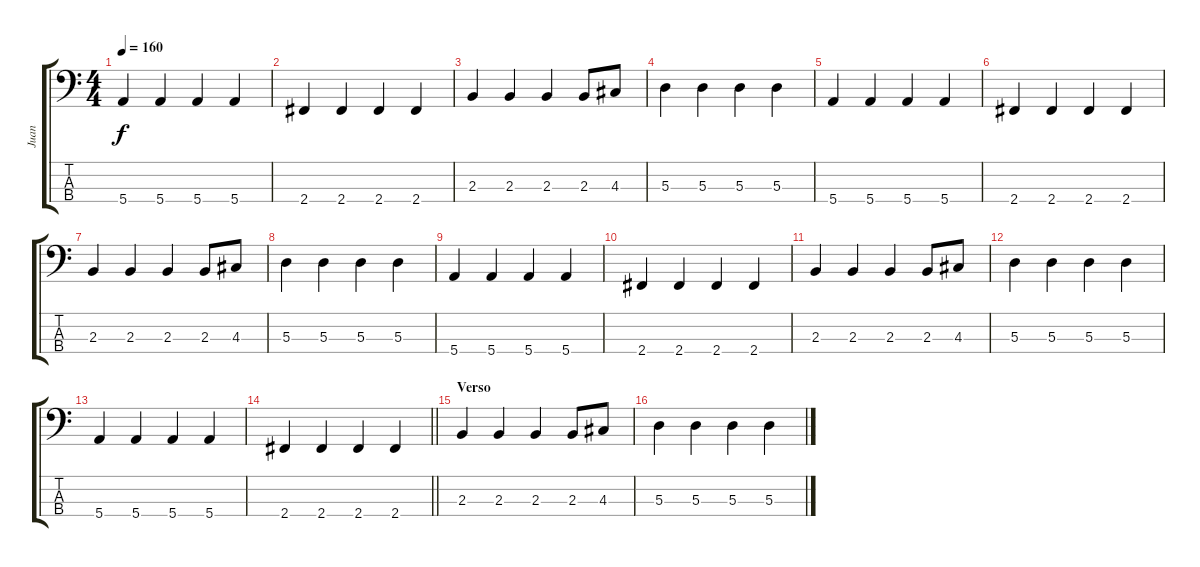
\track ("Juan" "Juan") {instrument electricbassfinger}
\staff {score tabs}
\tuning (G2 D2 A1 E1) {hide}
\ts (4 4)
\tempo 160
\clef f4
\ks c
5.4.4{dy f} 5.4.4 5.4.4 5.4.4 |
2.4.4 2.4.4 2.4.4 2.4.4 |
2.3.4 2.3.4 2.3.4 2.3.8 4.3.8 |
5.3.4 5.3.4 5.3.4 5.3.4 |
5.4.4 5.4.4 5.4.4 5.4.4 |
2.4.4 2.4.4 2.4.4 2.4.4 |
2.3.4 2.3.4 2.3.4 2.3.8 4.3.8 |
5.3.4 5.3.4 5.3.4 5.3.4 |
5.4.4 5.4.4 5.4.4 5.4.4 |
2.4.4 2.4.4 2.4.4 2.4.4 |
2.3.4 2.3.4 2.3.4 2.3.8 4.3.8 |
5.3.4 5.3.4 5.3.4 5.3.4 |
5.4.4 5.4.4 5.4.4 5.4.4 |
\barLineRight lightlight
2.4.4 2.4.4 2.4.4 2.4.4 |
\section ("" "Verso")
2.3.4 2.3.4 2.3.4 2.3.8 4.3.8 |
5.3.4 5.3.4 5.3.4 5.3.4
